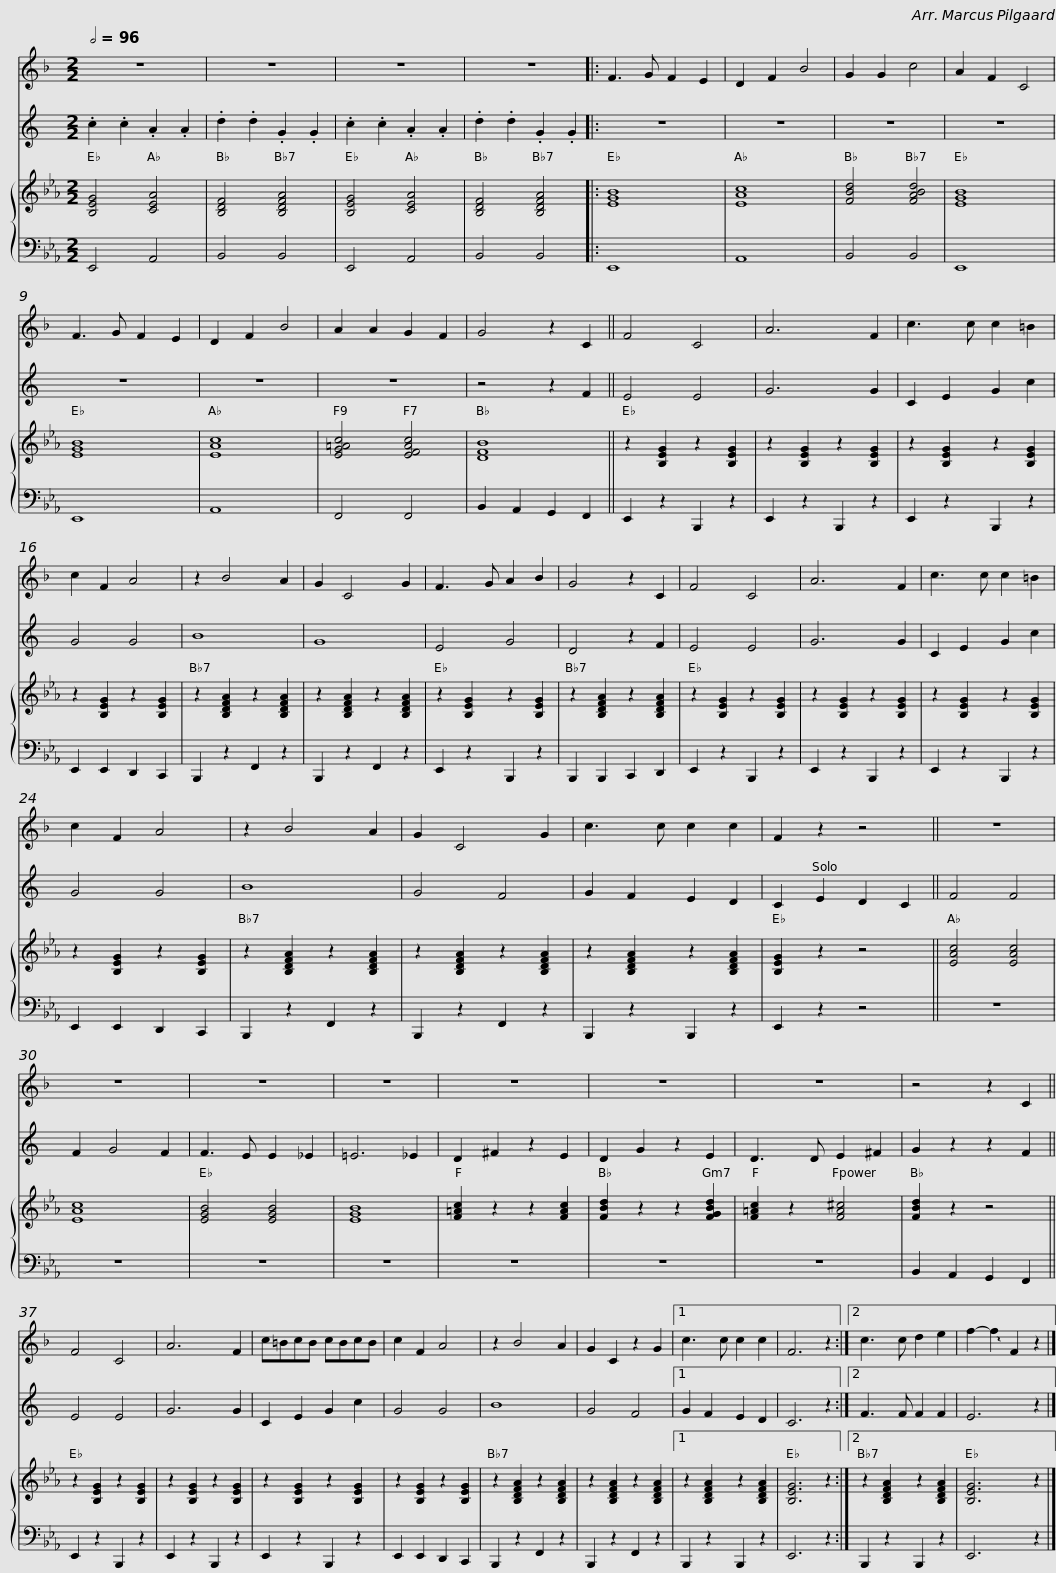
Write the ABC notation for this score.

X:1
%%score 1 2 { 3 | 4 }
L:1/8
Q:1/2=96
M:2/2
I:linebreak $
K:Eb
V:1 treble transpose=-2
V:2 treble transpose=-9
V:3 treble
V:4 bass
V:1
[K:F] z8 | z8 | z8 | z8 |: F3 G F2 E2 | %5
 D2 F2 B4 | G2 G2 c4 |$ A2 F2 C4 | F3 G F2 E2 | D2 F2 B4 | %10
 A2 A2 G2 F2 | G4 z2 C2 || F4 C4 | A6 F2 | c3 c c2 =B2 |$ %15
 c2 F2 A4 | z2 B4 A2 | G2 C4 G2 | F3 G A2 B2 | G4 z2 C2 | %20
 F4 C4 | A6 F2 |$ c3 c c2 =B2 | c2 F2 A4 | z2 B4 A2 | %25
 G2 C4 G2 | c3 c c2 c2 | F2 z2 z4 || z8 | z8 |$ %30
 z8 | z8 | z8 | z8 | z8 | %35
 z4 z2 C2 || F4 C4 |$ A6 F2 | c=BcB cBcB | c2 F2 A4 | %40
 z2 B4 A2 | G2 C2 z2 G2 |1 c3 c c2 c2 | F6 z2 :|2$ c3 c d2 e2 | %45
 f2- !~(!f2 !~)!F2 z2 |] %46
V:2
[K:C] .c2 .c2 .A2 .A2 | .d2 .d2 .G2 .G2 | .c2 .c2 .A2 .A2 | .d2 .d2 .G2 .G2 |:[K:C] z8 | %5
 z8 | z8 |$ z8 | z8 | z8 | %10
 z8 | z4 z2 F2 || E4 E4 | G6 G2 | C2 E2 G2 c2 |$ %15
 G4 G4 | B8 | G8 | E4 G4 | D4 z2 F2 | %20
 E4 E4 | G6 G2 |$ C2 E2 G2 c2 | G4 G4 | B8 | %25
 G4 F4 | G2 F2 E2 D2 | C2 E2 D2 C2 || F4 F4 | F2 G4 F2 |$ %30
 F3 E E2 _E2 | !courtesy!=E6 _E2 | D2 ^F2 z2 E2 | D2 G2 z2 E2 | D3 D E2 ^F2 | %35
 G2 z2 z2 F2 || E4 E4 |$ G6 G2 | C2 E2 G2 c2 | G4 G4 | %40
 B8 | G4 F4 |1 G2 F2 E2 D2 | C6 z2 :|2$ F3 F F2 F2 | %45
 E6 z2 |] %46
V:3
 [B,EG]4 [CEA]4 | [B,DF]4 [B,DFA]4 | [B,EG]4 [CEA]4 | [B,DF]4 [B,DFA]4 |:[K:Eb] [EGB]8 | %5
 [EAc]8 | [FBd]4 [FABd]4 |$ [EGB]8 | [EGB]8 | [EAc]8 | %10
 [EG=Ac]4 [EFAc]4 | [DFB]8 || z2 [B,EG]2 z2 [B,EG]2 | z2 [B,EG]2 z2 [B,EG]2 | z2 [B,EG]2 z2 [B,EG]2 |$ %15
 z2 [B,EG]2 z2 [B,EG]2 | z2 [B,DFA]2 z2 [B,DFA]2 | z2 [B,DFA]2 z2 [B,DFA]2 | z2 [B,EG]2 z2 [B,EG]2 | z2 [B,DFA]2 z2 [B,DFA]2 | %20
 z2 [B,EG]2 z2 [B,EG]2 | z2 [B,EG]2 z2 [B,EG]2 |$ z2 [B,EG]2 z2 [B,EG]2 | z2 [B,EG]2 z2 [B,EG]2 | z2 [B,DFA]2 z2 [B,DFA]2 | %25
 z2 [B,DFA]2 z2 [B,DFA]2 | z2 [B,DFA]2 z2 [B,DFA]2 | [B,EG]2 z2 z4 || [EAc]4 [EAc]4 | [EAc]8 |$ %30
 [EGB]4 [EGB]4 | [EGB]8 | [F=Ac]2 z2 z2 [FAc]2 | [FBd]2 z2 z2 [FGBd]2 | [F=Ac]2 z2 [FA^c]4 | %35
 [FBd]2 z2 z4 || z2 [B,EG]2 z2 [B,EG]2 |$ z2 [B,EG]2 z2 [B,EG]2 | z2 [B,EG]2 z2 [B,EG]2 | z2 [B,EG]2 z2 [B,EG]2 | %40
 z2 [B,DFA]2 z2 [B,DFA]2 | z2 [B,DFA]2 z2 [B,DFA]2 |1 z2 [B,DFA]2 z2 [B,DFA]2 | [B,EG]6 z2 :|2$ z2 [B,DFA]2 z2 [B,DFA]2 | %45
 [B,EG]6 z2 |] %46
V:4
 E,,4 A,,4 | B,,4 B,,4 | E,,4 A,,4 | B,,4 B,,4 |:[K:Eb] E,,8 | %5
 A,,8 | B,,4 B,,4 |$ E,,8 | E,,8 | A,,8 | %10
 F,,4 F,,4 | B,,2 A,,2 G,,2 F,,2 || E,,2 z2 B,,,2 z2 | E,,2 z2 B,,,2 z2 | E,,2 z2 B,,,2 z2 |$ %15
 E,,2 E,,2 D,,2 C,,2 | B,,,2 z2 F,,2 z2 | B,,,2 z2 F,,2 z2 | E,,2 z2 B,,,2 z2 | B,,,2 B,,,2 C,,2 D,,2 | %20
 E,,2 z2 B,,,2 z2 | E,,2 z2 B,,,2 z2 |$ E,,2 z2 B,,,2 z2 | E,,2 E,,2 D,,2 C,,2 | B,,,2 z2 F,,2 z2 | %25
 B,,,2 z2 F,,2 z2 | B,,,2 z2 B,,,2 z2 | E,,2 z2 z4 || z8 | z8 |$ %30
 z8 | z8 | z8 | z8 | z8 | %35
 B,,2 A,,2 G,,2 F,,2 || E,,2 z2 B,,,2 z2 |$ E,,2 z2 B,,,2 z2 | E,,2 z2 B,,,2 z2 | E,,2 E,,2 D,,2 C,,2 | %40
 B,,,2 z2 F,,2 z2 | B,,,2 z2 F,,2 z2 |1 B,,,2 z2 B,,,2 z2 | E,,6 z2 :|2$ B,,,2 z2 B,,,2 z2 | %45
 E,,6 z2 |] %46
